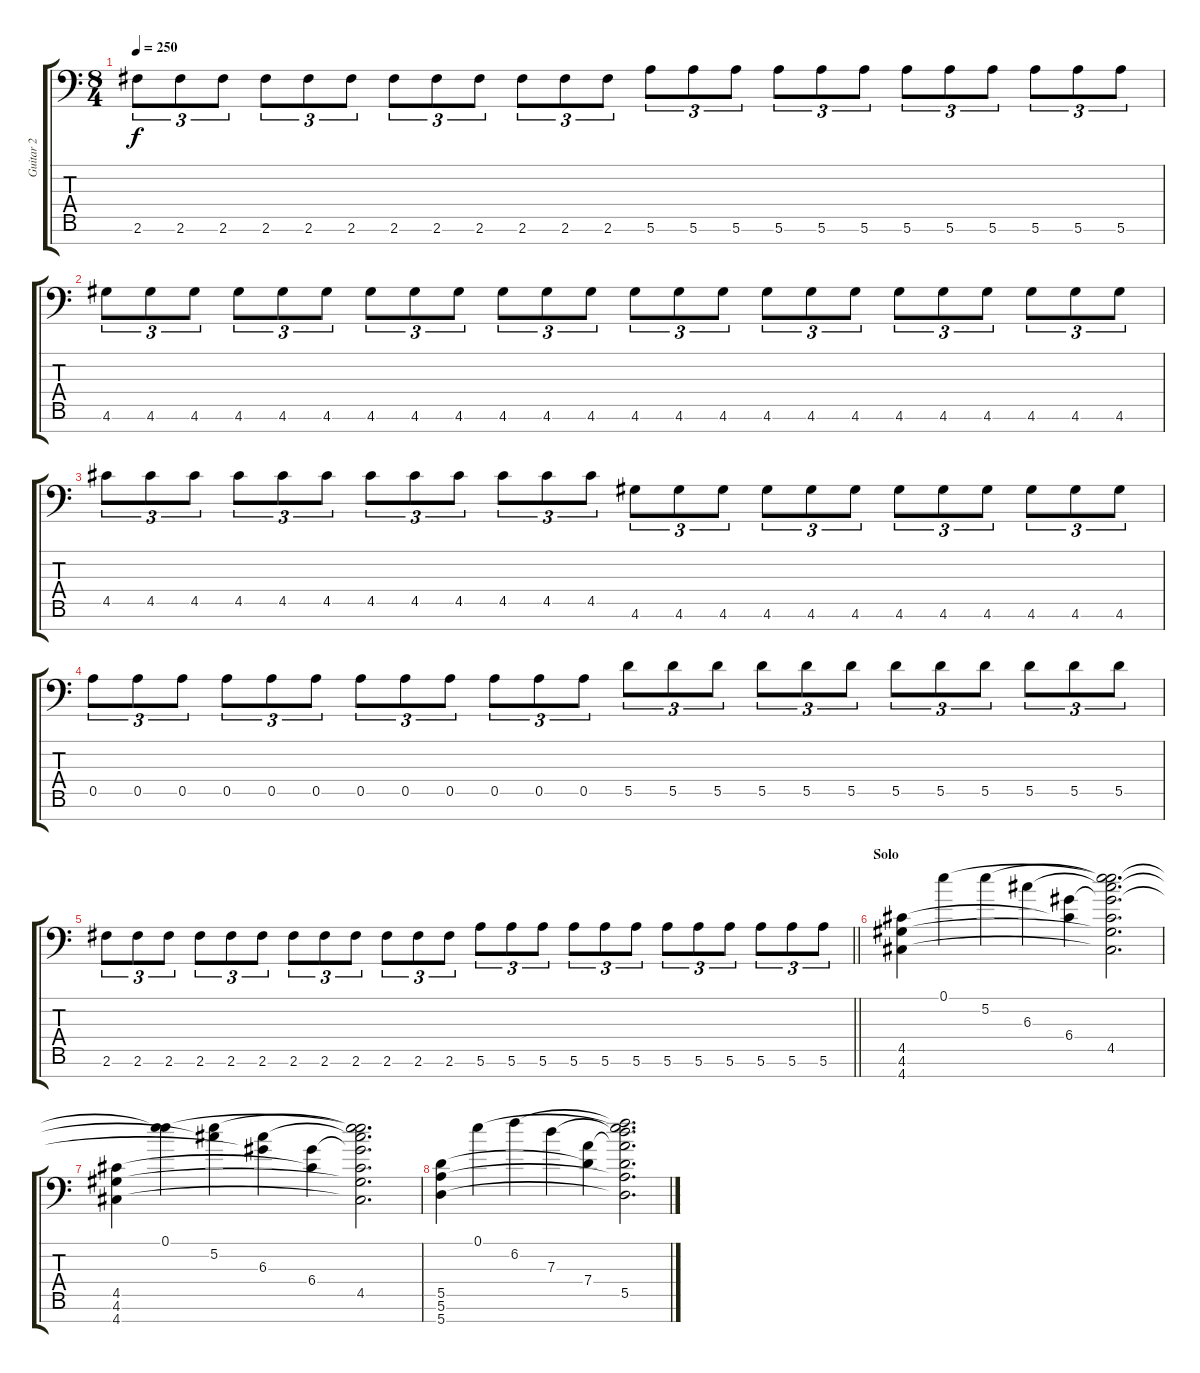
\track ("Guitar 2" "Guitar 2") {instrument overdrivenguitar}
\staff {score tabs}
\tuning (E4 B3 G3 D3 A2 E2 A1) {hide}
\ts (8 4)
\tempo 250
\clef f4
\ks c
2.6.8{tu (3 2) dy f} 2.6.8{tu (3 2)} 2.6.8{tu (3 2)} 2.6.8{tu (3 2)} 2.6.8{tu (3 2)} 2.6.8{tu (3 2)} 2.6.8{tu (3 2)} 2.6.8{tu (3 2)} 2.6.8{tu (3 2)} 2.6.8{tu (3 2)} 2.6.8{tu (3 2)} 2.6.8{tu (3 2)} 5.6.8{tu (3 2)} 5.6.8{tu (3 2)} 5.6.8{tu (3 2)} 5.6.8{tu (3 2)} 5.6.8{tu (3 2)} 5.6.8{tu (3 2)} 5.6.8{tu (3 2)} 5.6.8{tu (3 2)} 5.6.8{tu (3 2)} 5.6.8{tu (3 2)} 5.6.8{tu (3 2)} 5.6.8{tu (3 2)} |
4.6.8{tu (3 2)} 4.6.8{tu (3 2)} 4.6.8{tu (3 2)} 4.6.8{tu (3 2)} 4.6.8{tu (3 2)} 4.6.8{tu (3 2)} 4.6.8{tu (3 2)} 4.6.8{tu (3 2)} 4.6.8{tu (3 2)} 4.6.8{tu (3 2)} 4.6.8{tu (3 2)} 4.6.8{tu (3 2)} 4.6.8{tu (3 2)} 4.6.8{tu (3 2)} 4.6.8{tu (3 2)} 4.6.8{tu (3 2)} 4.6.8{tu (3 2)} 4.6.8{tu (3 2)} 4.6.8{tu (3 2)} 4.6.8{tu (3 2)} 4.6.8{tu (3 2)} 4.6.8{tu (3 2)} 4.6.8{tu (3 2)} 4.6.8{tu (3 2)} |
4.5.8{tu (3 2)} 4.5.8{tu (3 2)} 4.5.8{tu (3 2)} 4.5.8{tu (3 2)} 4.5.8{tu (3 2)} 4.5.8{tu (3 2)} 4.5.8{tu (3 2)} 4.5.8{tu (3 2)} 4.5.8{tu (3 2)} 4.5.8{tu (3 2)} 4.5.8{tu (3 2)} 4.5.8{tu (3 2)} 4.6.8{tu (3 2)} 4.6.8{tu (3 2)} 4.6.8{tu (3 2)} 4.6.8{tu (3 2)} 4.6.8{tu (3 2)} 4.6.8{tu (3 2)} 4.6.8{tu (3 2)} 4.6.8{tu (3 2)} 4.6.8{tu (3 2)} 4.6.8{tu (3 2)} 4.6.8{tu (3 2)} 4.6.8{tu (3 2)} |
0.5.8{tu (3 2)} 0.5.8{tu (3 2)} 0.5.8{tu (3 2)} 0.5.8{tu (3 2)} 0.5.8{tu (3 2)} 0.5.8{tu (3 2)} 0.5.8{tu (3 2)} 0.5.8{tu (3 2)} 0.5.8{tu (3 2)} 0.5.8{tu (3 2)} 0.5.8{tu (3 2)} 0.5.8{tu (3 2)} 5.5.8{tu (3 2)} 5.5.8{tu (3 2)} 5.5.8{tu (3 2)} 5.5.8{tu (3 2)} 5.5.8{tu (3 2)} 5.5.8{tu (3 2)} 5.5.8{tu (3 2)} 5.5.8{tu (3 2)} 5.5.8{tu (3 2)} 5.5.8{tu (3 2)} 5.5.8{tu (3 2)} 5.5.8{tu (3 2)} |
\barLineRight lightlight
2.6.8{tu (3 2)} 2.6.8{tu (3 2)} 2.6.8{tu (3 2)} 2.6.8{tu (3 2)} 2.6.8{tu (3 2)} 2.6.8{tu (3 2)} 2.6.8{tu (3 2)} 2.6.8{tu (3 2)} 2.6.8{tu (3 2)} 2.6.8{tu (3 2)} 2.6.8{tu (3 2)} 2.6.8{tu (3 2)} 5.6.8{tu (3 2)} 5.6.8{tu (3 2)} 5.6.8{tu (3 2)} 5.6.8{tu (3 2)} 5.6.8{tu (3 2)} 5.6.8{tu (3 2)} 5.6.8{tu (3 2)} 5.6.8{tu (3 2)} 5.6.8{tu (3 2)} 5.6.8{tu (3 2)} 5.6.8{tu (3 2)} 5.6.8{tu (3 2)} |
\section ("" "Solo")
(4.5 4.6 4.7).4{volume 11} 0.1.4 5.2.4 6.3.4 (6.4 4.5{t}).4 (0.1{t} 5.2{t} 6.3{t} 6.4{t} 4.5 4.6{t} 4.7{t}).2{d} |
(4.5 4.6 4.7).4 (0.1 5.2{t}).4 (5.2 6.3{t}).4 (6.3 6.4{t}).4 (6.4 4.5{t}).4 (0.1{t} 5.2{t} 6.3{t} 6.4{t} 4.5 4.6{t} 4.7{t}).2{d} |
(5.5 5.6 5.7).4 0.1.4 6.2.4 7.3.4 (7.4 5.5{t}).4 (0.1{t} 6.2{t} 7.3{t} 7.4{t} 5.5 5.6{t} 5.7{t}).2{d}
